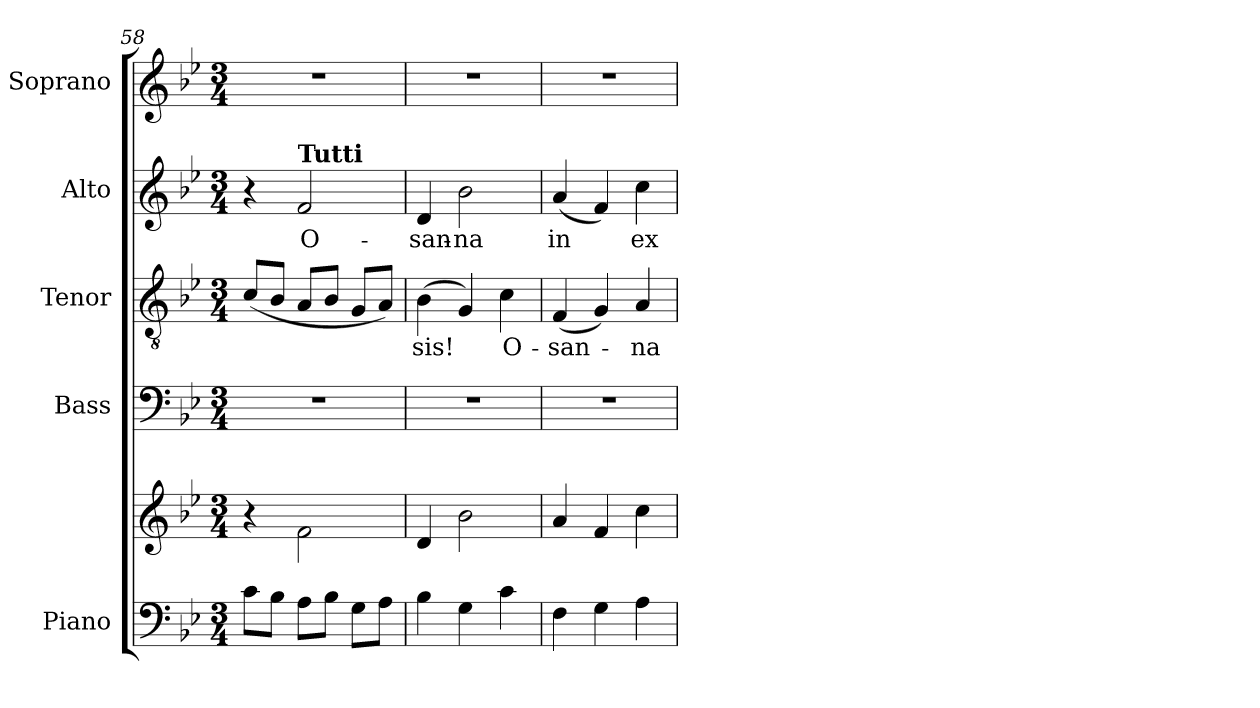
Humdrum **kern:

**kern	**kern	**kern	**kern	**text	**kern	**text	**kern
*part5	*part5	*part4	*part3	*part3	*part2	*part2	*part1
*staff6	*staff5	*staff4	*staff3	*staff3	*staff2	*staff2	*staff1
*I"Piano	*	*I"Bass	*I"Tenor	*	*I"Alto	*	*I"Soprano
*I'Pno.	*	*I'B.	*I'T.	*	*I'A.	*	*I'S.
*clefF4	*clefG2	*clefF4	*clefGv2	*	*clefG2	*	*clefG2
*k[b-e-]	*k[b-e-]	*k[b-e-]	*k[b-e-]	*	*k[b-e-]	*	*k[b-e-]
*B-:	*B-:	*B-:	*B-:	*	*B-:	*	*B-:
*M3/4	*M3/4	*M3/4	*M3/4	*	*M3/4	*	*M3/4
=58	=58	=58	=58	=58	=58	=58	=58
8c\L	4r	2.r	(<8c/L	.	4r	.	2.r
8B-\J	.	.	8B-/J	.	.	.	.
!	!	!	!	!	!LO:TX:a:B:t=Tutti	!	!
!	!	!	!	!	!	!LO:LY:b	!
8A\L	2f\	.	8A/L	.	2f/	O-	.
8B-\J	.	.	8B-/J	.	.	.	.
8G\L	.	.	8G/L	.	.	.	.
8A\J	.	.	8A/J)	.	.	.	.
=59	=59	=59	=59	=59	=59	=59	=59
!	!	!	!	!LO:LY:b	!	!LO:LY:b	!
4B-\	4d/	2.r	(>4B-\	-sis!	4d/	-san-	2.r
!	!	!	!	!	!	!LO:LY:b	!
4G\	2b-\	.	4G/)	.	2b-\	-na	.
!	!	!	!	!LO:LY:b	!	!	!
4c\	.	.	4c\	-O-	.	.	.
=60	=60	=60	=60	=60	=60	=60	=60
!	!	!	!	!LO:LY:b	!	!LO:LY:b	!
4F\	4a/	2.r	(<4F/	-san-	(<4a/	in	2.r
4G\	4f/	.	4G/)	.	4f/)	.	.
!	!	!	!	!LO:LY:b	!	!LO:LY:b	!
4A\	4cc\	.	4A/	-na	4cc\	-ex-	.
=	=	=	=	=	=	=	=
*-	*-	*-	*-	*-	*-	*-	*-
